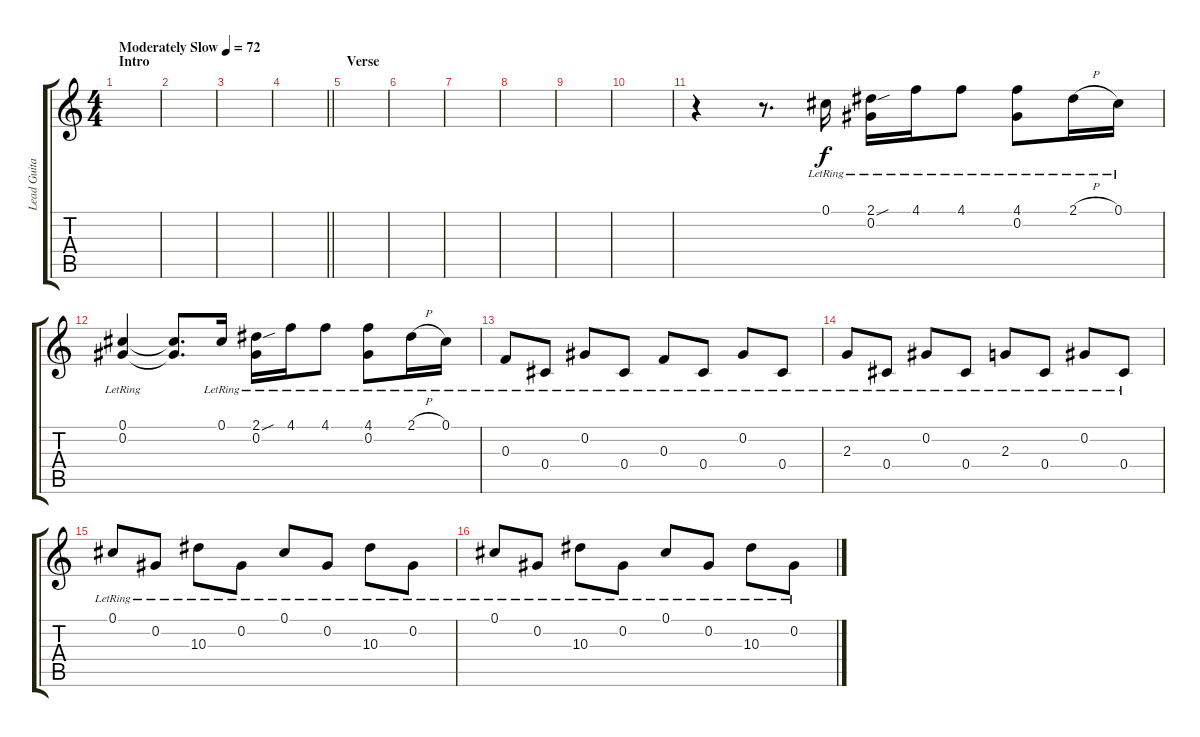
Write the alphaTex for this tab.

\track ("Lead Guitar" "Lead Guita") {instrument acousticguitarsteel}
\staff {score tabs}
\tuning (Db4 Ab3 F3 Db3 Ab2 Db2) {hide}
\ts (4 4)
\section ("" "Intro")
\tempo (72 "Moderately Slow")
\clef g2
\ks c
|
|
|
\barLineRight lightlight
|
\section ("" "Verse")
|
|
|
|
|
|
r.4 r.8{d} 0.1{lr}.16 (2.1{sou lr} 0.2{lr}).16 4.1{lr}.16 4.1{lr}.8 (4.1{lr} 0.2{lr}).8 2.1{h lr}.16 0.1{lr}.16 |
(0.1{lr} 0.2{lr}).4 (0.1{t} 0.2{t}).8{d} 0.1{lr}.16 (2.1{sou lr} 0.2{lr}).16 4.1{lr}.16 4.1{lr}.8 (4.1{lr} 0.2{lr}).8 2.1{h lr}.16 0.1{lr}.16 |
0.3{lr}.8 0.4{lr}.8 0.2{lr}.8 0.4{lr}.8 0.3{lr}.8 0.4{lr}.8 0.2{lr}.8 0.4{lr}.8 |
2.3{lr}.8 0.4{lr}.8 0.2{lr}.8 0.4{lr}.8 2.3{lr}.8 0.4{lr}.8 0.2{lr}.8 0.4{lr}.8 |
0.1{lr}.8 0.2{lr}.8 10.3{lr}.8 0.2{lr}.8 0.1{lr}.8 0.2{lr}.8 10.3{lr}.8 0.2{lr}.8 |
0.1{lr}.8 0.2{lr}.8 10.3{lr}.8 0.2{lr}.8 0.1{lr}.8 0.2{lr}.8 10.3{lr}.8 0.2{lr}.8
